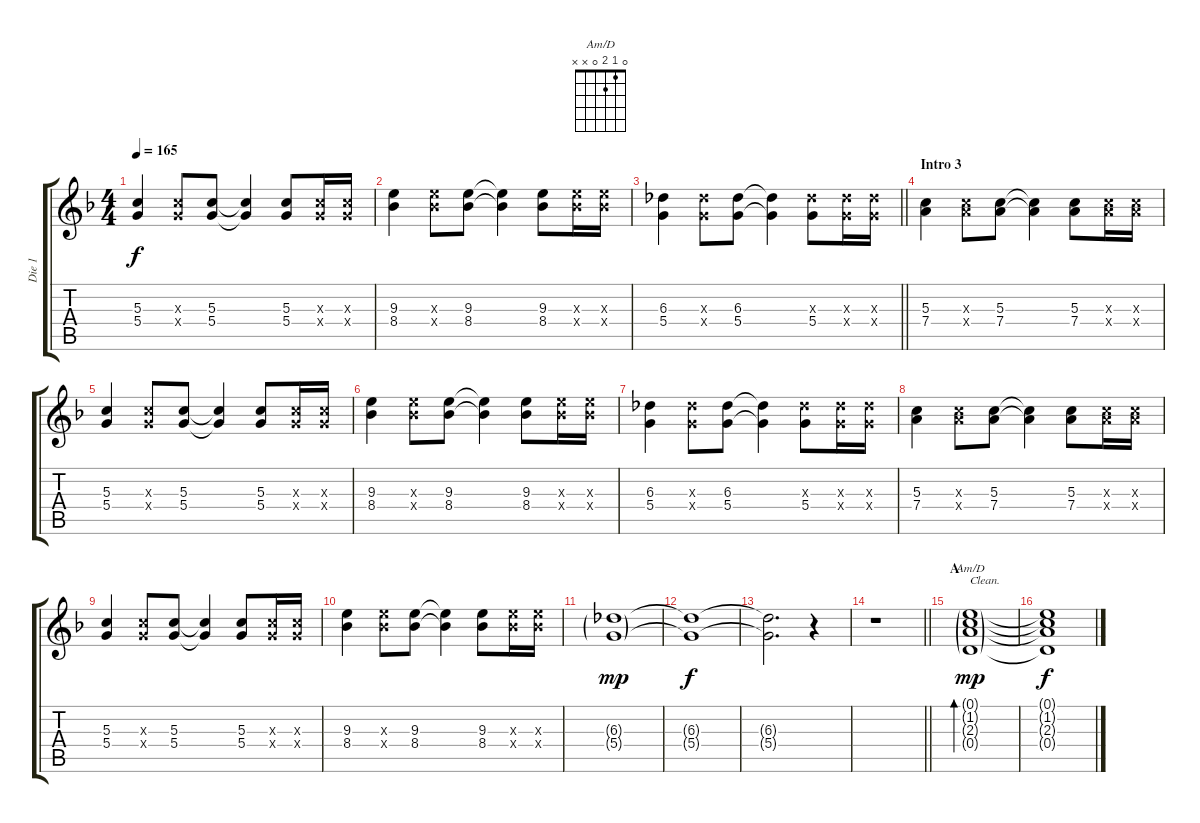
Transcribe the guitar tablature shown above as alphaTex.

\track ("Die 1" "Die 1") {instrument distortionguitar}
\staff {score tabs}
\tuning (E4 B3 G3 D3 A2 E2) {hide}
\chord ("Am/D" 0 1 2 0 x x)
\ts (4 4)
\tempo 165
\clef g2
\ks dminor
(5.3 5.4).4{dy f} (5.3{x} 5.4{x}).8 (5.3 5.4).8 (5.3{t} 5.4{t}).4 (5.3 5.4).8 (5.3{x} 5.4{x}).16 (5.3{x} 5.4{x}).16 |
(9.3 8.4).4 (9.3{x} 8.4{x}).8 (9.3 8.4).8 (9.3{t} 8.4{t}).4 (9.3 8.4).8 (9.3{x} 8.4{x}).16 (9.3{x} 8.4{x}).16 |
\barLineRight lightlight
(6.3 5.4).4 (6.3{x} 5.4{x}).8 (6.3 5.4).8 (6.3{t} 5.4{t}).4 (6.3{x} 5.4).8 (6.3{x} 5.4{x}).16 (6.3{x} 5.4{x}).16 |
\section ("" "Intro 3")
(5.3 7.4).4 (5.3{x} 7.4{x}).8 (5.3 7.4).8 (5.3{t} 7.4{t}).4 (5.3 7.4).8 (5.3{x} 7.4{x}).16 (5.3{x} 7.4{x}).16 |
(5.3 5.4).4 (5.3{x} 5.4{x}).8 (5.3 5.4).8 (5.3{t} 5.4{t}).4 (5.3 5.4).8 (5.3{x} 5.4{x}).16 (5.3{x} 5.4{x}).16 |
(9.3 8.4).4 (9.3{x} 8.4{x}).8 (9.3 8.4).8 (9.3{t} 8.4{t}).4 (9.3 8.4).8 (9.3{x} 8.4{x}).16 (9.3{x} 8.4{x}).16 |
(6.3 5.4).4 (6.3{x} 5.4{x}).8 (6.3 5.4).8 (6.3{t} 5.4{t}).4 (6.3{x} 5.4).8 (6.3{x} 5.4{x}).16 (6.3{x} 5.4{x}).16 |
(5.3 7.4).4 (5.3{x} 7.4{x}).8 (5.3 7.4).8 (5.3{t} 7.4{t}).4 (5.3 7.4).8 (5.3{x} 7.4{x}).16 (5.3{x} 7.4{x}).16 |
(5.3 5.4).4 (5.3{x} 5.4{x}).8 (5.3 5.4).8 (5.3{t} 5.4{t}).4 (5.3 5.4).8 (5.3{x} 5.4{x}).16 (5.3{x} 5.4{x}).16 |
(9.3 8.4).4 (9.3{x} 8.4{x}).8 (9.3 8.4).8 (9.3{t} 8.4{t}).4 (9.3 8.4).8 (9.3{x} 8.4{x}).16 (9.3{x} 8.4{x}).16 |
(6.3{g} 5.4{g}).1{dy mp} |
(6.3{t} 5.4{t}).1{dy f} |
(6.3{t} 5.4{t}).2{d} r.4 |
\barLineRight lightlight
r.1 |
\section ("" "A")
(0.1{g} 1.2{g} 2.3{g} 0.4{g}).1{bd 120 ch "Am/D" txt "Clean." dy mp instrument electricguitarclean} |
(0.1{t} 1.2{t} 2.3{t} 0.4{t}).1{dy f}
